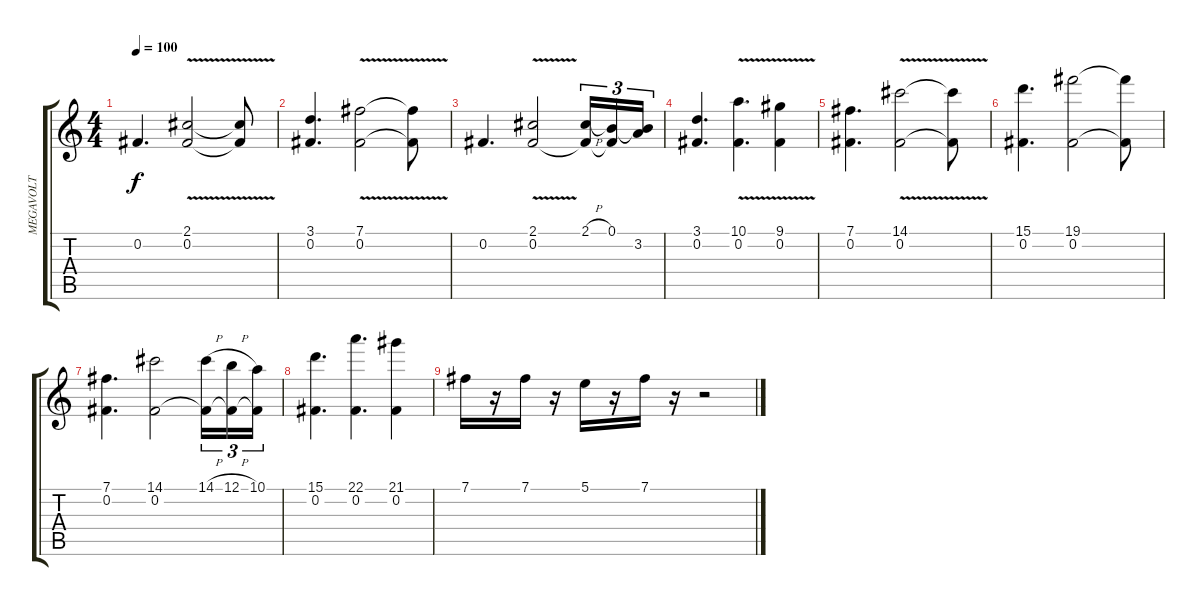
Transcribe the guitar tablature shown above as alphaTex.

\track ("MEGAVOLT" "MEGAVOLT") {instrument distortionguitar}
\staff {score tabs}
\tuning (B3 Gb3 D3 A2 E2 B1) {hide}
\ts (4 4)
\tempo 100
\clef g2
\ks c
0.2.4{d dy f} (2.1{v} 0.2).2 (2.1{t} 0.2{t}).8 |
(3.1 0.2).4{d} (7.1{v} 0.2).2 (7.1{t} 0.2{t}).8 |
0.2.4{d} (2.1{v} 0.2).2 (2.1{h} 0.2{t}).16{tu (3 2)} (0.1 0.2{t}).16{tu (3 2)} (0.1{t} 3.2).16{tu (3 2)} |
(3.1 0.2).4{d} (10.1{v} 0.2).4{d} (9.1{v} 0.2).4 |
(7.1 0.2).4{d} (14.1{v} 0.2).2 (14.1{t} 0.2{t}).8 |
(15.1 0.2).4{d} (19.1 0.2).2 (19.1{t} 0.2{t}).8 |
(7.1 0.2).4{d} (14.1 0.2).2 (14.1{h} 0.2{t}).16{tu (3 2)} (12.1{h} 0.2{t}).16{tu (3 2)} (10.1 0.2{t}).16{tu (3 2)} |
(15.1 0.2).4{d} (22.1 0.2).4{d} (21.1 0.2).4 |
7.1.16 r.16 7.1.16 r.16 5.1.16 r.16 7.1.16 r.16 r.2
